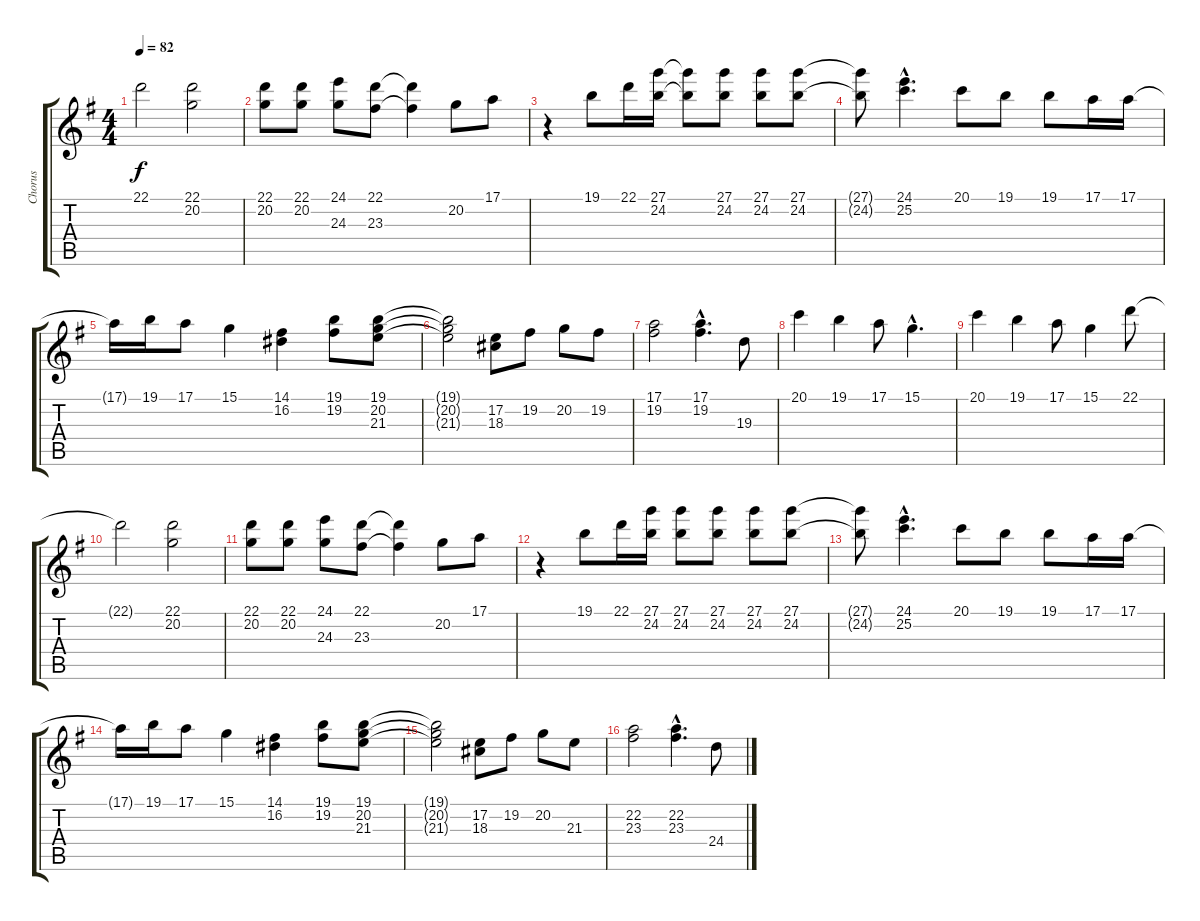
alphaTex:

\track ("Chorus" "Chorus") {instrument panflute}
\staff {score tabs}
\tuning (E4 B3 G3 D3 A2 E2) {hide}
\ts (4 4)
\tempo 82
\clef g2
\ks g
22.1{t}.2{dy f} (22.1 20.2).2 |
(22.1 20.2).8 (22.1 20.2).8 (24.1 24.3).8 (22.1 23.3).8 (22.1{t} 23.3{t}).4 20.2.8 17.1.8 |
r.4 19.1.8 22.1.16 (27.1 24.2).16 (27.1{t} 24.2{t}).8 (27.1 24.2).8 (27.1 24.2).8 (27.1 24.2).8 |
(27.1{t} 24.2{t}).8 (24.1{hac} 25.2{hac}).4{d} 20.1.8 19.1.8 19.1.8 17.1.16 17.1.16 |
17.1{t}.16 19.1.16 17.1.8 15.1.4 (14.1 16.2).4 (19.1 19.2).8 (19.1 20.2 21.3).8 |
(19.1{t} 20.2{t} 21.3{t}).2 (17.2 18.3).8 19.2.8 20.2.8 19.2.8 |
(17.1 19.2).2 (17.1{hac} 19.2{hac}).4{d} 19.3.8 |
20.1.4 19.1.4 17.1.8 15.1{hac}.4{d} |
20.1.4 19.1.4 17.1.8 15.1.4 22.1.8 |
22.1{t}.2 (22.1 20.2).2 |
(22.1 20.2).8 (22.1 20.2).8 (24.1 24.3).8 (22.1 23.3).8 (22.1{t} 23.3{t}).4 20.2.8 17.1.8 |
r.4 19.1.8 22.1.16 (27.1 24.2).16 (27.1 24.2).8 (27.1 24.2).8 (27.1 24.2).8 (27.1 24.2).8 |
(27.1{t} 24.2{t}).8 (24.1{hac} 25.2{hac}).4{d} 20.1.8 19.1.8 19.1.8 17.1.16 17.1.16 |
17.1{t}.16 19.1.16 17.1.8 15.1.4 (14.1 16.2).4 (19.1 19.2).8 (19.1 20.2 21.3).8 |
(19.1{t} 20.2{t} 21.3{t}).2 (17.2 18.3).8 19.2.8 20.2.8 21.3.8 |
(22.2 23.3).2 (22.2{hac} 23.3{hac}).4{d} 24.4.8
